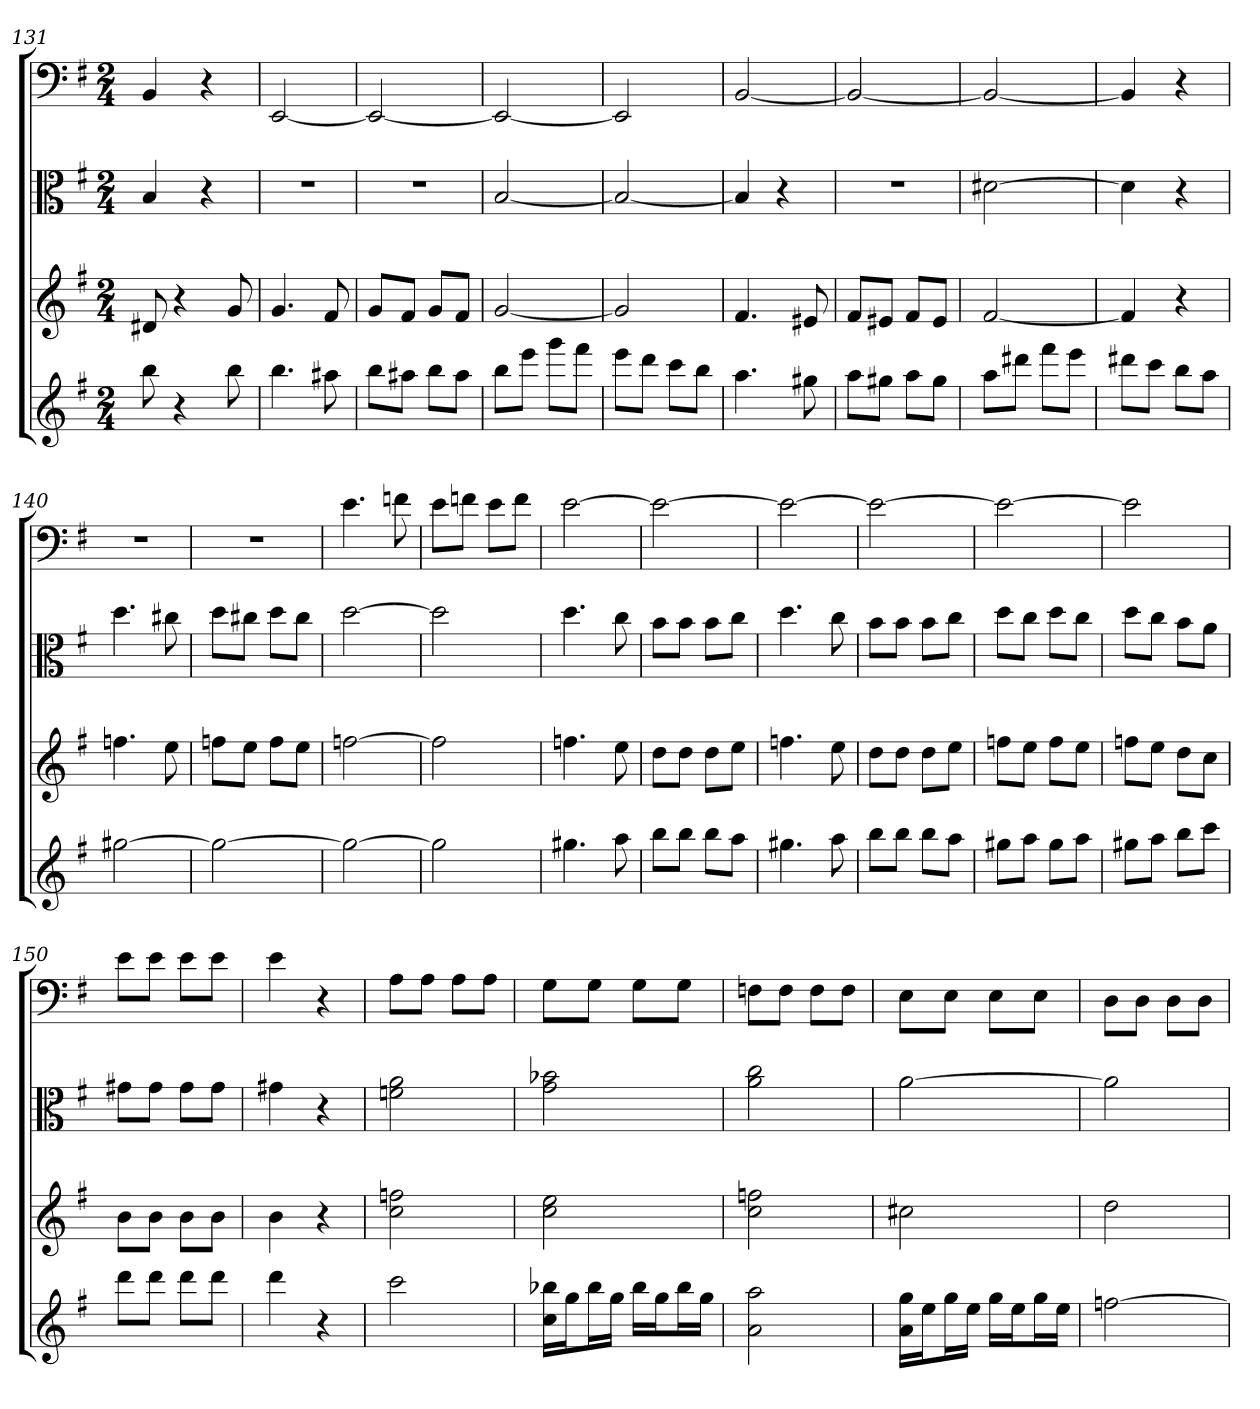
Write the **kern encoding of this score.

**kern	**kern	**kern	**kern
*part4	*part3	*part2	*part1
*staff4	*staff3	*staff2	*staff1
*	*	*clefC3	*clefF4
*k[f#]	*k[f#]	*k[f#]	*k[f#]
*G:	*G:	*G:	*G:
*M2/4	*M2/4	*M2/4	*M2/4
=131	=131	=131	=131
8bb	8d#X	4B	4BB
4r	4r	.	.
.	.	4r	4r
8bb	8g	.	.
=132	=132	=132	=132
4.bb	4.g	2r	[2EE
8aa#X	8f#	.	.
=133	=133	=133	=133
8bbL	8gL	2r	2EE_
8aa#XJ	8f#J	.	.
8bbL	8gL	.	.
8aa#J	8f#J	.	.
=134	=134	=134	=134
8bbL	[2g	[2B	2EE_
8eeeJ	.	.	.
8gggL	.	.	.
8fff#J	.	.	.
=135	=135	=135	=135
8eeeL	2g]	2B_	2EE]
8dddJ	.	.	.
8cccL	.	.	.
8bbJ	.	.	.
=136	=136	=136	=136
4.aa	4.f#	4B]	[2BB
.	.	4r	.
8gg#X	8e#X	.	.
=137	=137	=137	=137
8aaL	8f#L	2r	2BB_
8gg#XJ	8e#XJ	.	.
8aaL	8f#L	.	.
8gg#J	8e#J	.	.
=138	=138	=138	=138
8aaL	[2f#	[2d#X	2BB_
8ddd#XJ	.	.	.
8fff#L	.	.	.
8eeeJ	.	.	.
=139	=139	=139	=139
8ddd#XL	4f#]	4d#]	4BB]
8cccJ	.	.	.
8bbL	4r	4r	4r
8aaJ	.	.	.
=140	=140	=140	=140
[2gg#X	4.ffn	4.dd	2r
.	8ee	8cc#X	.
=141	=141	=141	=141
2gg#_	8ffnL	8dd\L	2r
.	8eeJ	8cc#X\J	.
.	8ffL	8dd\L	.
.	8eeJ	8cc#\J	.
=142	=142	=142	=142
2gg#_	[2ffn	[2dd	4.e
.	.	.	8fn
=143	=143	=143	=143
2gg#]	2ff]	2dd]	8e\L
.	.	.	8fn\J
.	.	.	8e\L
.	.	.	8f\J
=144	=144	=144	=144
4.gg#X	4.ffn	4.dd	[2e
8aa	8ee	8cc	.
=145	=145	=145	=145
8bbL	8ddL	8b\L	2e_
8bbJ	8ddJ	8b\J	.
8bbL	8ddL	8b\L	.
8aaJ	8eeJ	8cc\J	.
=146	=146	=146	=146
4.gg#X	4.ffn	4.dd	2e_
8aa	8ee	8cc	.
=147	=147	=147	=147
8bbL	8ddL	8b\L	2e_
8bbJ	8ddJ	8b\J	.
8bbL	8ddL	8b\L	.
8aaJ	8eeJ	8cc\J	.
=148	=148	=148	=148
8gg#XL	8ffnL	8dd\L	2e_
8aaJ	8eeJ	8cc\J	.
8gg#L	8ffL	8dd\L	.
8aaJ	8eeJ	8cc\J	.
=149	=149	=149	=149
8gg#XL	8ffnL	8dd\L	2e]
8aaJ	8eeJ	8cc\J	.
8bbL	8ddL	8b\L	.
8cccJ	8ccJ	8a\J	.
=150	=150	=150	=150
8dddL	8bL	8g#X\L	8e\L
8dddJ	8bJ	8g#\J	8e\J
8dddL	8bL	8g#\L	8e\L
8dddJ	8bJ	8g#\J	8e\J
=151	=151	=151	=151
4ddd	4b	4g#X	4e
4r	4r	4r	4r
=152	=152	=152	=152
2ccc	2cc 2ffn	2fn 2a	8A\L
.	.	.	8A\J
.	.	.	8A\L
.	.	.	8A\J
=153	=153	=153	=153
16cc 16bb-XLL	2cc 2ee	2g 2b-X	8G\L
16ggJ	.	.	.
16bb-L	.	.	8G\J
16ggJJ	.	.	.
16bb-LL	.	.	8G\L
16ggJ	.	.	.
16bb-L	.	.	8G\J
16ggJJ	.	.	.
=154	=154	=154	=154
2a 2aa	2cc 2ffn	2a 2cc	8Fn\L
.	.	.	8F\J
.	.	.	8F\L
.	.	.	8F\J
=155	=155	=155	=155
16a 16ggLL	2cc#X	[2a	8E\L
16eeJ	.	.	.
16ggL	.	.	8E\J
16eeJJ	.	.	.
16ggLL	.	.	8E\L
16eeJ	.	.	.
16ggL	.	.	8E\J
16eeJJ	.	.	.
=156	=156	=156	=156
[2ffn	2dd	2a]	8D\L
.	.	.	8D\J
.	.	.	8D\L
.	.	.	8D\J
=	=	=	=
*-	*-	*-	*-
